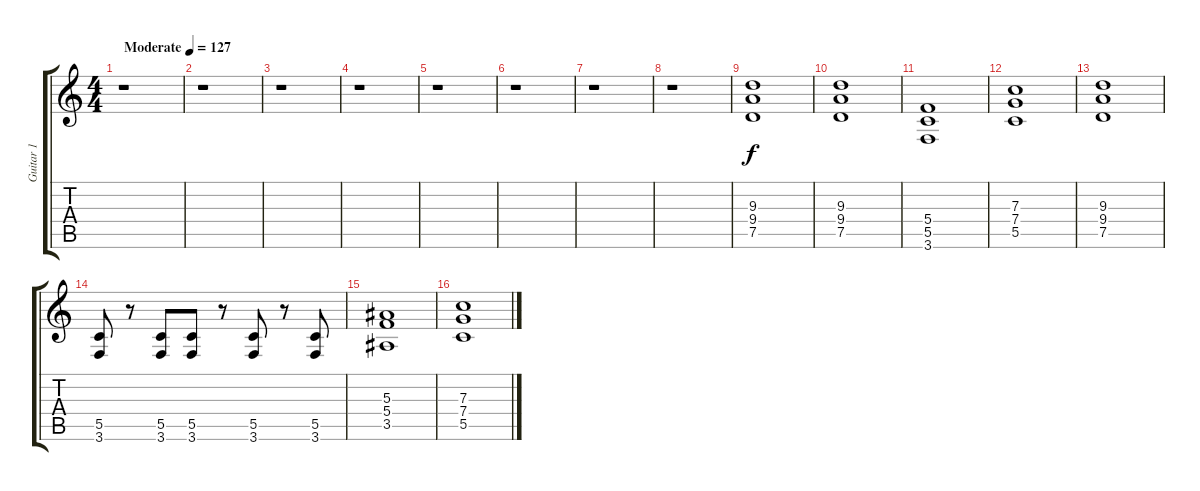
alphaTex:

\track ("Guitar 1" "Guitar 1") {instrument overdrivenguitar}
\staff {score tabs}
\tuning (D4 A3 F3 C3 G2 D2) {hide}
\ts (4 4)
\tempo (127 "Moderate")
\clef g2
\ks c
r.1{dy f instrument overdrivenguitar} |
r.1 |
r.1 |
r.1 |
r.1 |
r.1 |
r.1 |
r.1 |
(9.3 9.4 7.5).1 |
(9.3 9.4 7.5).1 |
(5.4 5.5 3.6).1 |
(7.3 7.4 5.5).1 |
(9.3 9.4 7.5).1 |
(5.5 3.6).8 r.8 (5.5 3.6).8 (5.5 3.6).8 r.8 (5.5 3.6).8 r.8 (5.5 3.6).8 |
(5.3 5.4 3.5).1 |
(7.3 7.4 5.5).1
